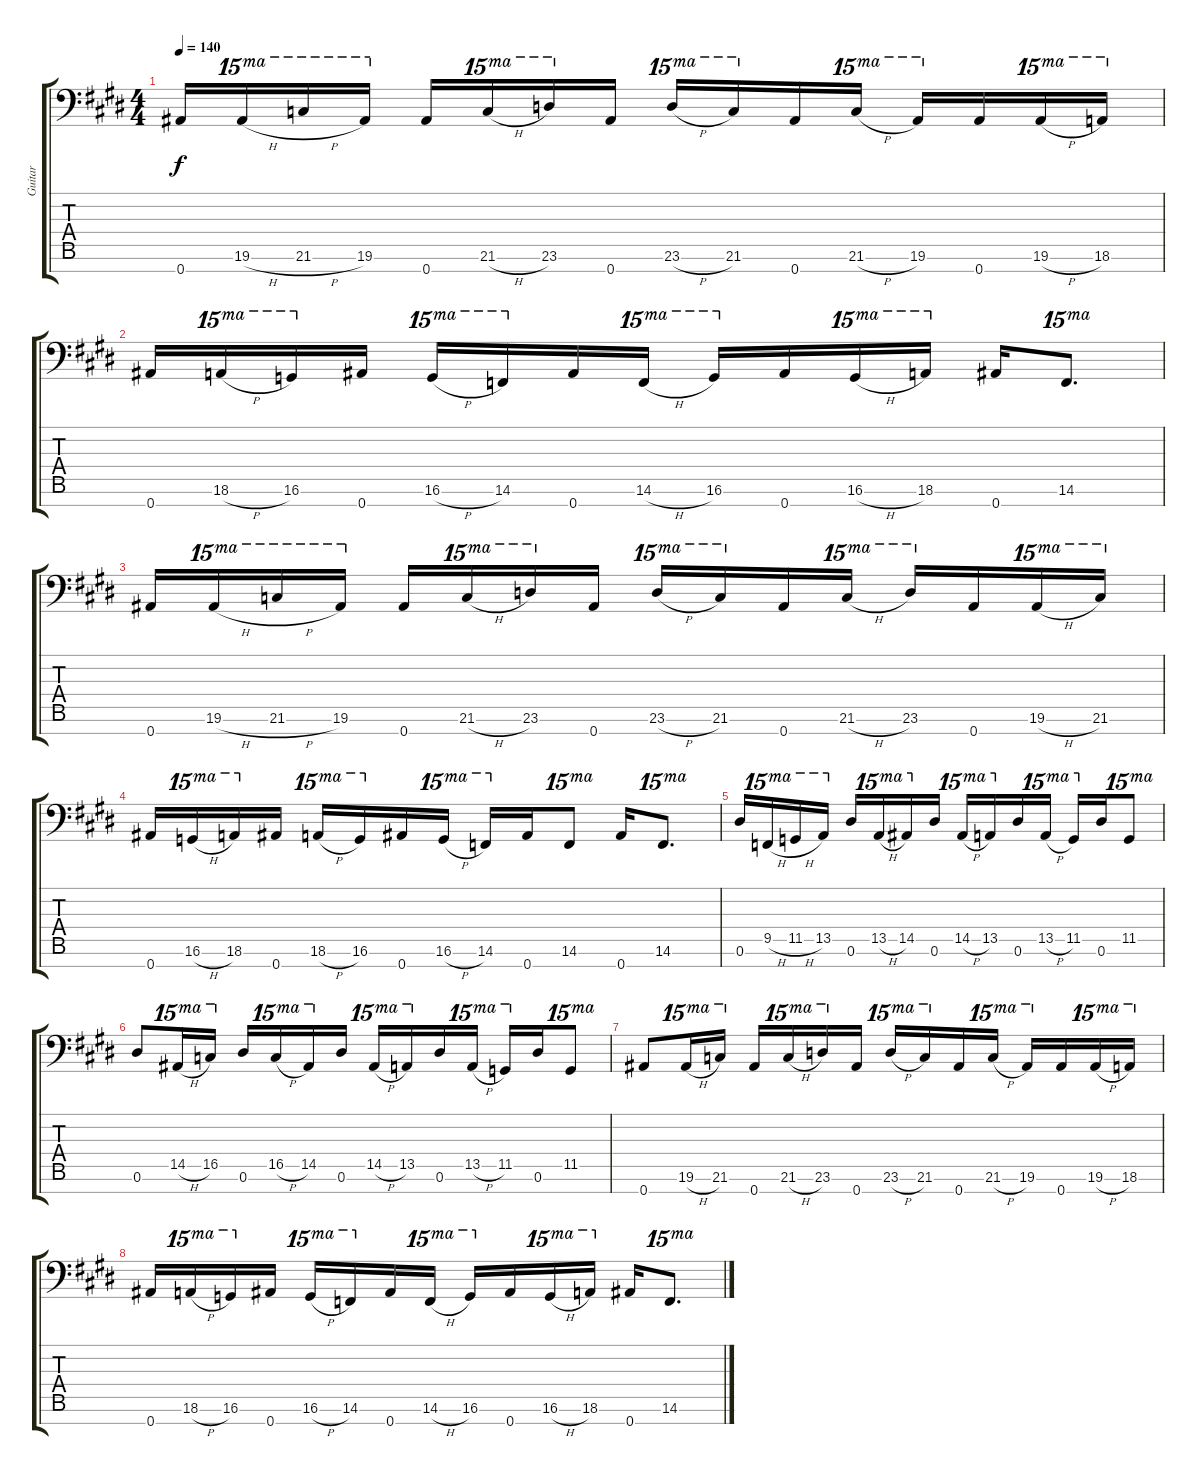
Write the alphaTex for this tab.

\track ("Guitar" "Guitar") {instrument electricguitarjazz}
\staff {score tabs}
\tuning (Eb4 Bb3 Gb3 Db3 Ab2 Eb2 Bb1) {hide}
\ts (4 4)
\tempo 140
\clef f4
\ks e
0.7.16{dy f} 19.6{h}.16{ot 15ma} 21.6{h}.16{ot 15ma} 19.6.16{ot 15ma} 0.7.16 21.6{h}.16{ot 15ma} 23.6.16{ot 15ma} 0.7.16 23.6{h}.16{ot 15ma} 21.6.16{ot 15ma} 0.7.16 21.6{h}.16{ot 15ma} 19.6.16{ot 15ma} 0.7.16 19.6{h}.16{ot 15ma} 18.6.16{ot 15ma} |
0.7.16 18.6{h}.16{ot 15ma} 16.6.16{ot 15ma} 0.7.16 16.6{h}.16{ot 15ma} 14.6.16{ot 15ma} 0.7.16 14.6{h}.16{ot 15ma} 16.6.16{ot 15ma} 0.7.16 16.6{h}.16{ot 15ma} 18.6.16{ot 15ma} 0.7.16 14.6.8{d ot 15ma} |
0.7.16 19.6{h}.16{ot 15ma} 21.6{h}.16{ot 15ma} 19.6.16{ot 15ma} 0.7.16 21.6{h}.16{ot 15ma} 23.6.16{ot 15ma} 0.7.16 23.6{h}.16{ot 15ma} 21.6.16{ot 15ma} 0.7.16 21.6{h}.16{ot 15ma} 23.6.16{ot 15ma} 0.7.16 19.6{h}.16{ot 15ma} 21.6.16{ot 15ma} |
0.7.16 16.6{h}.16{ot 15ma} 18.6.16{ot 15ma} 0.7.16 18.6{h}.16{ot 15ma} 16.6.16{ot 15ma} 0.7.16 16.6{h}.16{ot 15ma} 14.6.16{ot 15ma} 0.7.16 14.6.8{ot 15ma} 0.7.16 14.6.8{d ot 15ma} |
0.6.16 9.5{h}.16{ot 15ma} 11.5{h}.16{ot 15ma} 13.5.16{ot 15ma} 0.6.16 13.5{h}.16{ot 15ma} 14.5.16{ot 15ma} 0.6.16 14.5{h}.16{ot 15ma} 13.5.16{ot 15ma} 0.6.16 13.5{h}.16{ot 15ma} 11.5.16{ot 15ma} 0.6.16 11.5.8{ot 15ma} |
0.6.8 14.5{h}.16{ot 15ma} 16.5.16{ot 15ma} 0.6.16 16.5{h}.16{ot 15ma} 14.5.16{ot 15ma} 0.6.16 14.5{h}.16{ot 15ma} 13.5.16{ot 15ma} 0.6.16 13.5{h}.16{ot 15ma} 11.5.16{ot 15ma} 0.6.16 11.5.8{ot 15ma} |
0.7.8 19.6{h}.16{ot 15ma} 21.6.16{ot 15ma} 0.7.16 21.6{h}.16{ot 15ma} 23.6.16{ot 15ma} 0.7.16 23.6{h}.16{ot 15ma} 21.6.16{ot 15ma} 0.7.16 21.6{h}.16{ot 15ma} 19.6.16{ot 15ma} 0.7.16 19.6{h}.16{ot 15ma} 18.6.16{ot 15ma} |
0.7.16 18.6{h}.16{ot 15ma} 16.6.16{ot 15ma} 0.7.16 16.6{h}.16{ot 15ma} 14.6.16{ot 15ma} 0.7.16 14.6{h}.16{ot 15ma} 16.6.16{ot 15ma} 0.7.16 16.6{h}.16{ot 15ma} 18.6.16{ot 15ma} 0.7.16 14.6.8{d ot 15ma}
